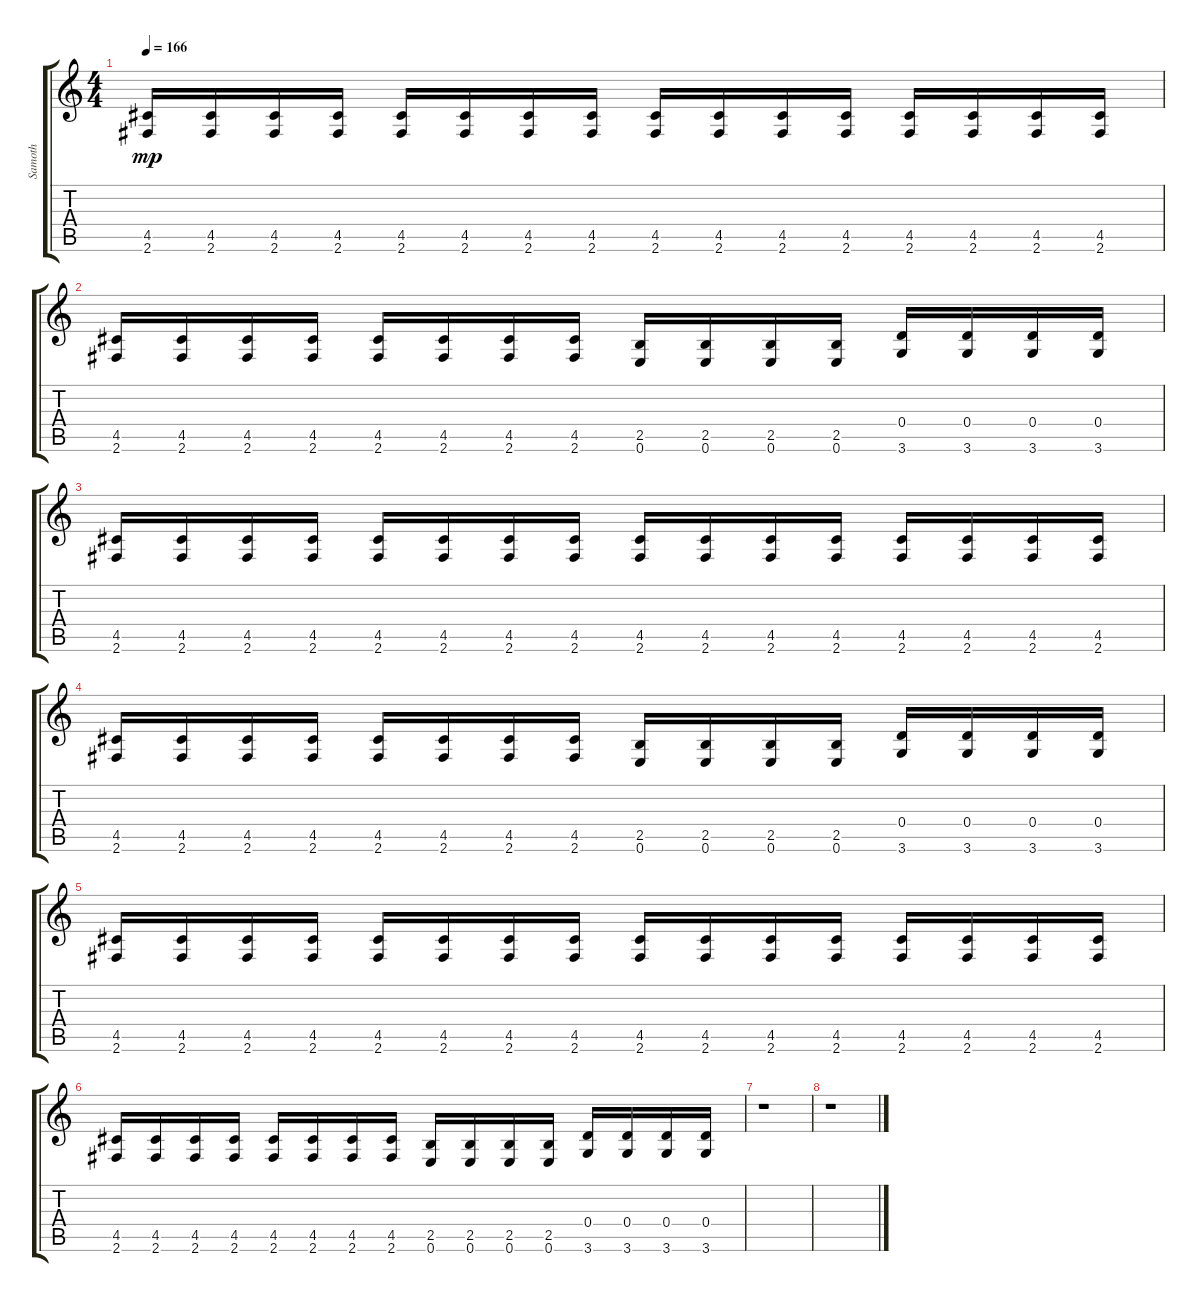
\track ("Samoth" "Samoth") {instrument distortionguitar}
\staff {score tabs}
\tuning (E4 B3 G3 D3 A2 E2) {hide}
\ts (4 4)
\tempo 166
\clef g2
\ks c
(4.5 2.6).16{dy mp} (4.5 2.6).16 (4.5 2.6).16 (4.5 2.6).16 (4.5 2.6).16 (4.5 2.6).16 (4.5 2.6).16 (4.5 2.6).16 (4.5 2.6).16 (4.5 2.6).16 (4.5 2.6).16 (4.5 2.6).16 (4.5 2.6).16 (4.5 2.6).16 (4.5 2.6).16 (4.5 2.6).16 |
(4.5 2.6).16 (4.5 2.6).16 (4.5 2.6).16 (4.5 2.6).16 (4.5 2.6).16 (4.5 2.6).16 (4.5 2.6).16 (4.5 2.6).16 (2.5 0.6).16 (2.5 0.6).16 (2.5 0.6).16 (2.5 0.6).16 (0.4 3.6).16 (0.4 3.6).16 (0.4 3.6).16 (0.4 3.6).16 |
(4.5 2.6).16 (4.5 2.6).16 (4.5 2.6).16 (4.5 2.6).16 (4.5 2.6).16 (4.5 2.6).16 (4.5 2.6).16 (4.5 2.6).16 (4.5 2.6).16 (4.5 2.6).16 (4.5 2.6).16 (4.5 2.6).16 (4.5 2.6).16 (4.5 2.6).16 (4.5 2.6).16 (4.5 2.6).16 |
(4.5 2.6).16 (4.5 2.6).16 (4.5 2.6).16 (4.5 2.6).16 (4.5 2.6).16 (4.5 2.6).16 (4.5 2.6).16 (4.5 2.6).16 (2.5 0.6).16 (2.5 0.6).16 (2.5 0.6).16 (2.5 0.6).16 (0.4 3.6).16 (0.4 3.6).16 (0.4 3.6).16 (0.4 3.6).16 |
(4.5 2.6).16 (4.5 2.6).16 (4.5 2.6).16 (4.5 2.6).16 (4.5 2.6).16 (4.5 2.6).16 (4.5 2.6).16 (4.5 2.6).16 (4.5 2.6).16 (4.5 2.6).16 (4.5 2.6).16 (4.5 2.6).16 (4.5 2.6).16 (4.5 2.6).16 (4.5 2.6).16 (4.5 2.6).16 |
(4.5 2.6).16 (4.5 2.6).16 (4.5 2.6).16 (4.5 2.6).16 (4.5 2.6).16 (4.5 2.6).16 (4.5 2.6).16 (4.5 2.6).16 (2.5 0.6).16 (2.5 0.6).16 (2.5 0.6).16 (2.5 0.6).16 (0.4 3.6).16 (0.4 3.6).16 (0.4 3.6).16 (0.4 3.6).16 |
r.1 |
r.1
